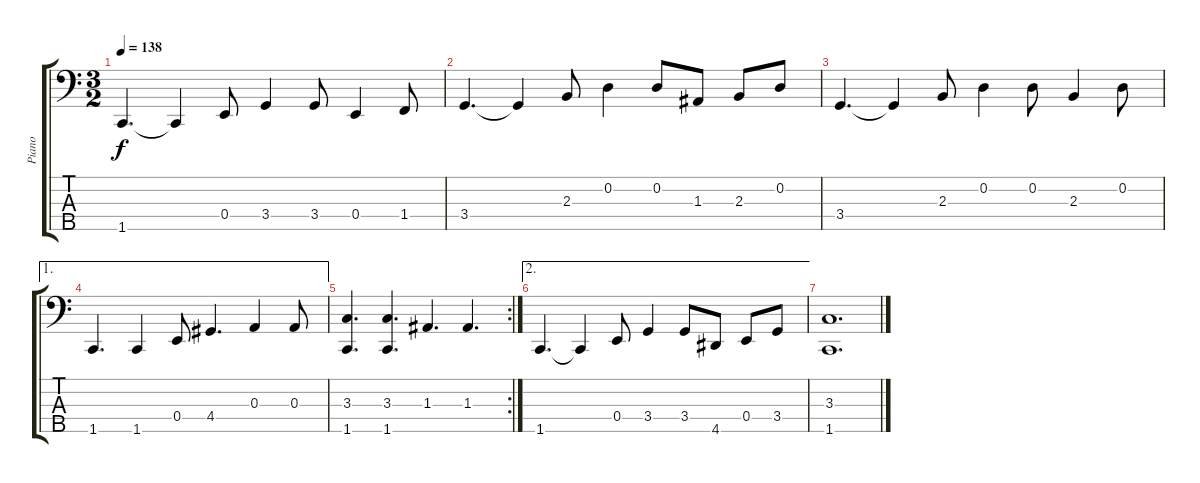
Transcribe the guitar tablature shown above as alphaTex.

\track ("Piano" "Piano") {instrument electricbassfinger}
\staff {score tabs}
\tuning (G2 D2 A1 E1 B0) {hide}
\ts (3 2)
\tempo 138
\clef f4
\ks c
1.5.4{d dy f} 1.5{t}.4 0.4.8 3.4.4 3.4.8 0.4.4 1.4.8 |
3.4.4{d} 3.4{t}.4 2.3.8 0.2.4 0.2.8 1.3.8 2.3.8 0.2.8 |
3.4.4{d} 3.4{t}.4 2.3.8 0.2.4 0.2.8 2.3.4 0.2.8 |
\ae 1
1.5.4{d} 1.5.4 0.4.8 4.4.4{d} 0.3.4 0.3.8 |
\rc 2
(3.3 1.5).4{d} (3.3 1.5).4{d} 1.3.4{d} 1.3.4{d} |
\ae 2
1.5.4{d} 1.5{t}.4 0.4.8 3.4.4 3.4.8 4.5.8 0.4.8 3.4.8 |
(3.3 1.5).1{d}
